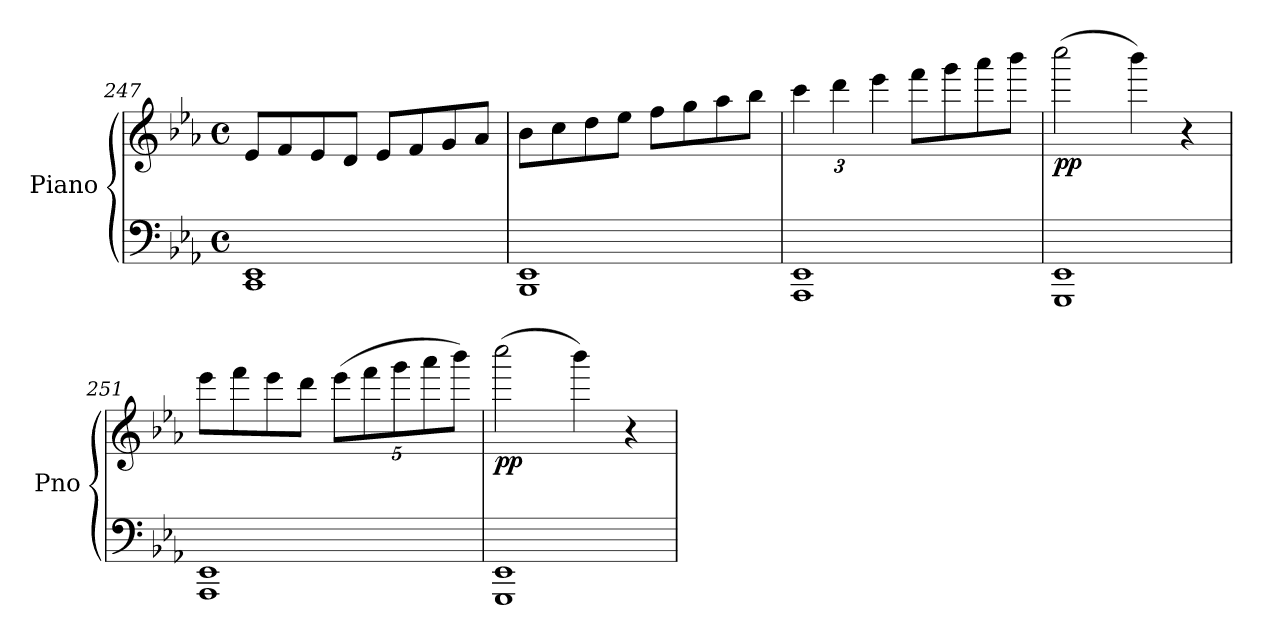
**kern	**kern	**dynam
*part1	*part1	*part1
*staff2	*staff1	*staff1/2
*I"Piano	*	*
*I'Pno	*	*
*clefF4	*clefG2	*
*k[b-e-a-]	*k[b-e-a-]	*
*M4/4	*M4/4	*
*met(c)	*met(c)	*
=247	=247	=247
!	!	!LO:DY:b
1CC 1EE-	8e-/L	other-dynamics
.	8f/	.
.	8e-/	.
.	8d/J	.
.	8e-/L	.
.	8f/	.
.	8g/	.
.	8a-/J	.
!!LO:LB:g=z
=248	=248	=248
1BBB- 1EE-	8b-\L	.
.	8cc\	.
.	8dd\	.
.	8ee-\J	.
.	8ff\L	.
.	8gg\	.
.	8aa-\	.
.	8bb-\J	.
=249	=249	=249
*	*Xbrackettup	*
1AAA- 1EE-	6ccc\	.
.	6ddd\	.
.	6eee-\	.
.	8fff\L	.
.	8ggg\	.
.	8aaa-\	.
.	8bbb-\J	.
=250	=250	=250
!	!	!LO:DY:b
1GGG 1EE-	(>2cccc\	pp
.	4bbb-\)	.
.	4r	.
=251	=251	=251
1AAA- 1EE-	8eee-\L	.
.	8fff\	.
.	8eee-\	.
.	8ddd\J	.
.	(>10eee-\L	.
.	10fff\	.
.	10ggg\	.
.	10aaa-\	.
.	10bbb-\J)	.
=252	=252	=252
!	!	!LO:DY:b
1GGG 1EE-	(>2cccc\	pp
.	4bbb-\)	.
.	4r	.
=	=	=
*-	*-	*-
